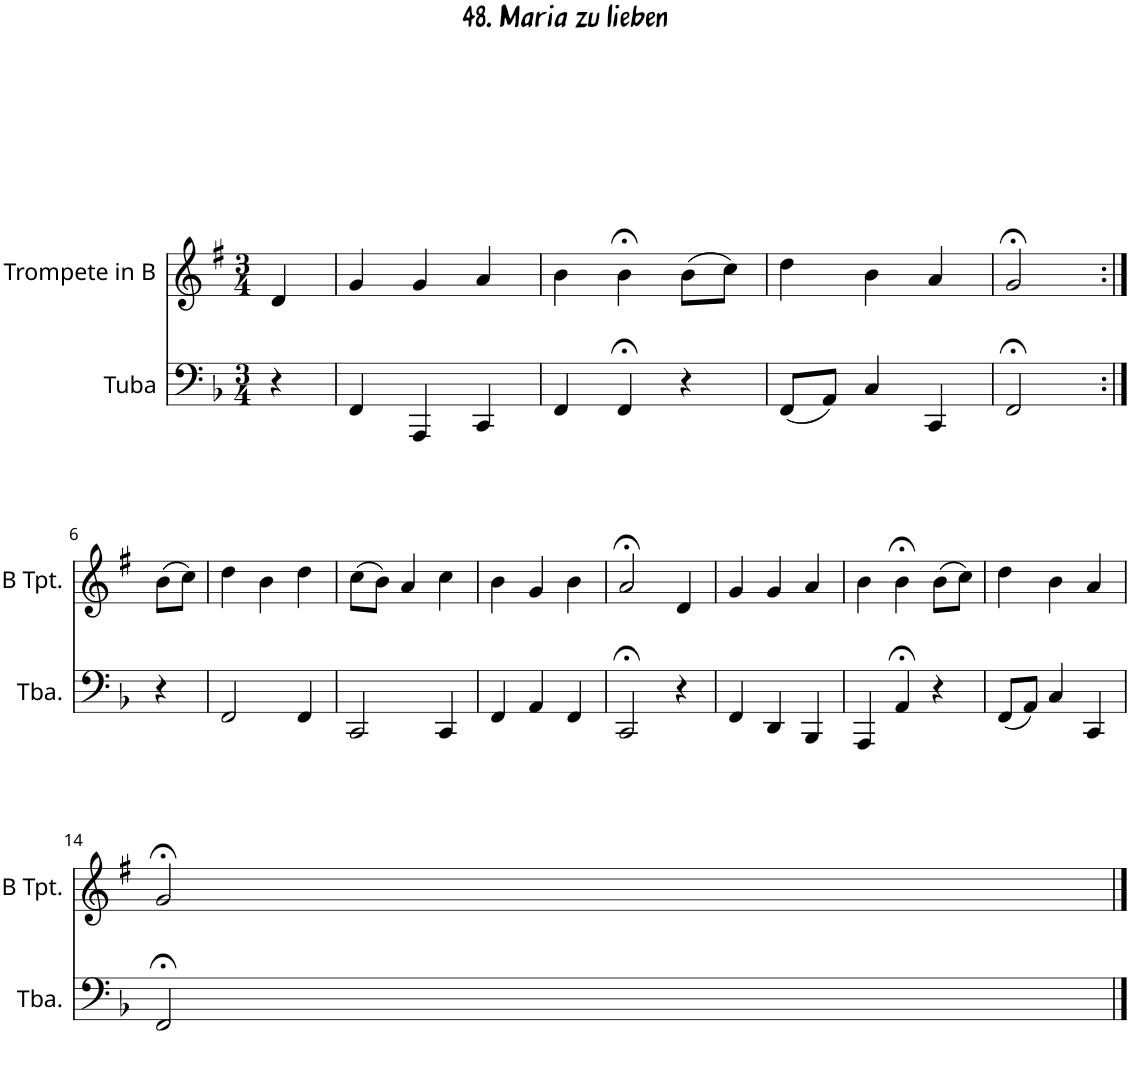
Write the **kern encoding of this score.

**kern	**kern
*part2	*part1
*staff2	*staff1
*I"Tuba	*I"Trompete in B
*I'Tba.	*
*clefF4	*clefG2
*	*Trd1c2
*k[b-]	*k[f#]
*M3/4	*M3/4
=1	=1
4r	4d/
=2	=2
4FF/	4g/
4AAA/	4g/
4CC/	4a/
=3	=3
4FF/	4b\
4FF;</	4b;<\
4r	(8b\L
.	8cc\J)
=4	=4
(8FF/L	4dd\
8AA/J)	.
4C/	4b\
4CC/	4a/
=5	=5
2FF;</	2g;</
!!LO:LB:g=z
=6:|!	=6:|!
4r	(8b\L
.	8cc\J)
=7	=7
2FF/	4dd\
.	4b\
4FF/	4dd\
=8	=8
2CC/	(8cc\L
.	8b\J)
.	4a/
4CC/	4cc\
=9	=9
4FF/	4b\
4AA/	4g/
4FF/	4b\
=10	=10
2CC;</	2a;</
4r	4d/
=11	=11
4FF/	4g/
4DD/	4g/
4BBB-/	4a/
=12	=12
4AAA/	4b\
4AA;</	4b;<\
4r	(8b\L
.	8cc\J)
=13	=13
(8FF/L	4dd\
8AA/J)	.
4C/	4b\
4CC/	4a/
!!LO:LB:g=z
=14	=14
2FF;</	2g;</
==	==
*-	*-
